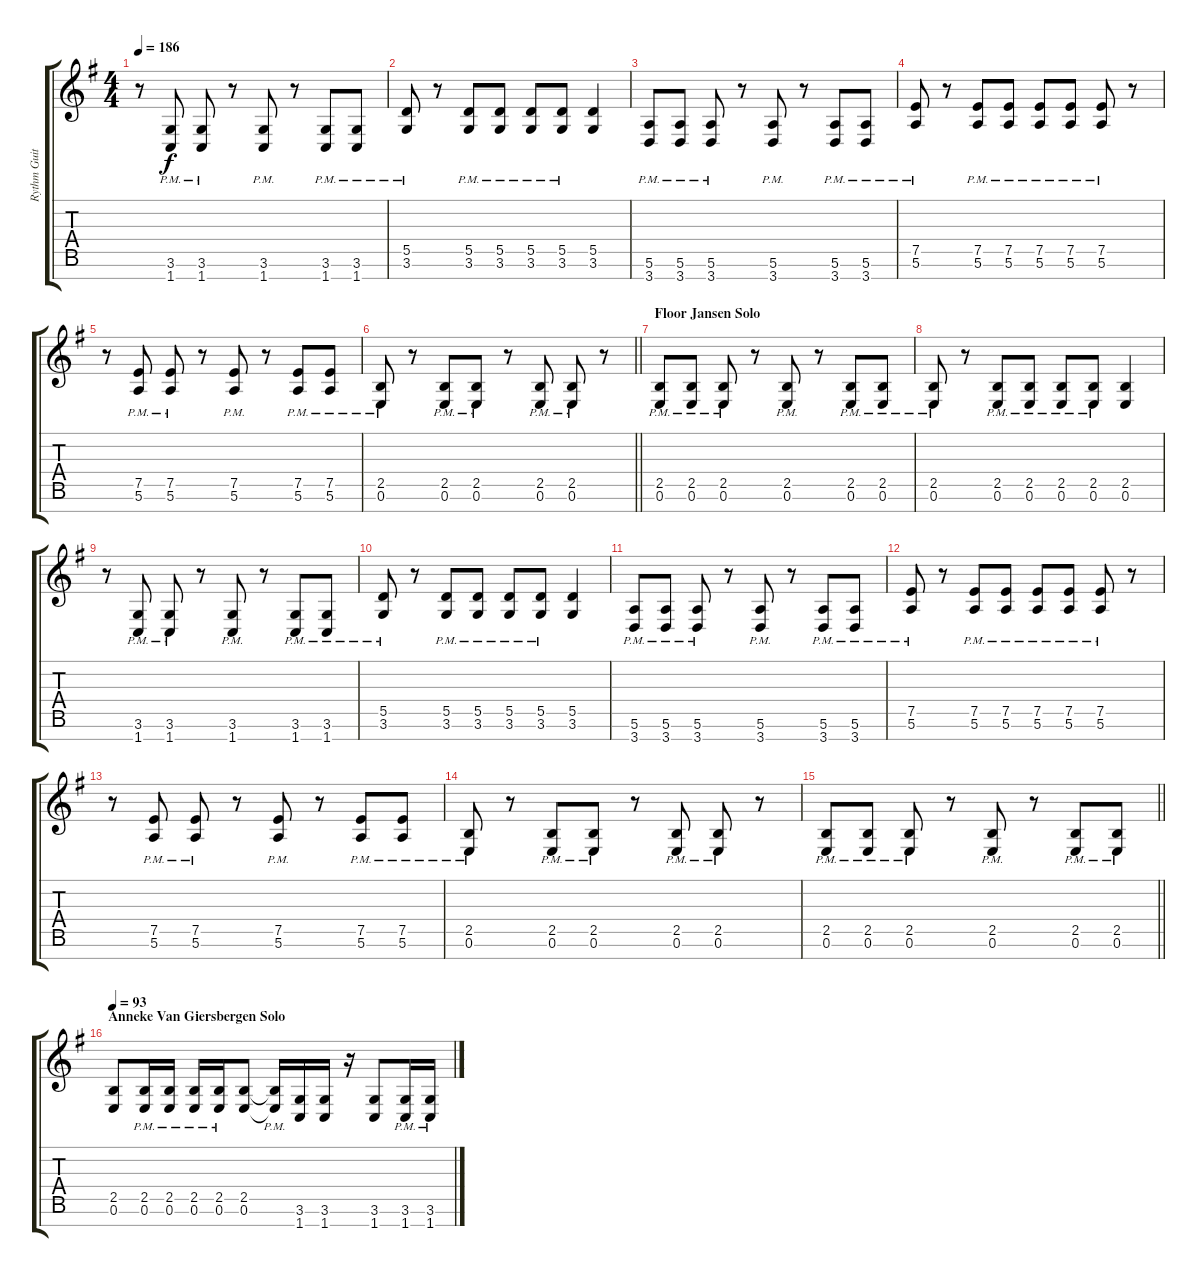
\track ("Rythm Guitar - Arjen Lucassen" "Rythm Guit") {instrument distortionguitar}
\staff {score tabs}
\tuning (E4 B3 G3 D3 A2 E2 B1) {hide}
\ts (4 4)
\tempo 186
\clef g2
\ks eminor
r.8{dy f} (3.6{pm} 1.7{pm}).8 (3.6{pm} 1.7{pm}).8 r.8 (3.6{pm} 1.7{pm}).8 r.8 (3.6{pm} 1.7{pm}).8 (3.6{pm} 1.7{pm}).8 |
(5.5{pm} 3.6{pm}).8 r.8 (5.5{pm} 3.6{pm}).8 (5.5{pm} 3.6{pm}).8 (5.5{pm} 3.6{pm}).8 (5.5{pm} 3.6{pm}).8 (5.5 3.6).4 |
(5.6{pm} 3.7{pm}).8 (5.6{pm} 3.7{pm}).8 (5.6{pm} 3.7{pm}).8 r.8 (5.6{pm} 3.7{pm}).8 r.8 (5.6{pm} 3.7{pm}).8 (5.6{pm} 3.7{pm}).8 |
(7.5{pm} 5.6{pm}).8 r.8 (7.5{pm} 5.6{pm}).8 (7.5{pm} 5.6{pm}).8 (7.5{pm} 5.6{pm}).8 (7.5{pm} 5.6{pm}).8 (7.5{pm} 5.6{pm}).8 r.8 |
r.8 (7.5{pm} 5.6{pm}).8 (7.5{pm} 5.6{pm}).8 r.8 (7.5{pm} 5.6{pm}).8 r.8 (7.5{pm} 5.6{pm}).8 (7.5{pm} 5.6{pm}).8 |
\barLineRight lightlight
(2.5{pm} 0.6{pm}).8 r.8 (2.5{pm} 0.6{pm}).8 (2.5{pm} 0.6{pm}).8 r.8 (2.5{pm} 0.6{pm}).8 (2.5{pm} 0.6{pm}).8 r.8 |
\section ("" "Floor Jansen Solo")
(2.5{pm} 0.6{pm}).8 (2.5{pm} 0.6{pm}).8 (2.5{pm} 0.6{pm}).8 r.8 (2.5{pm} 0.6{pm}).8 r.8 (2.5{pm} 0.6{pm}).8 (2.5{pm} 0.6{pm}).8 |
(2.5{pm} 0.6{pm}).8 r.8 (2.5{pm} 0.6{pm}).8 (2.5{pm} 0.6{pm}).8 (2.5{pm} 0.6{pm}).8 (2.5{pm} 0.6{pm}).8 (2.5 0.6).4 |
r.8 (3.6{pm} 1.7{pm}).8 (3.6{pm} 1.7{pm}).8 r.8 (3.6{pm} 1.7{pm}).8 r.8 (3.6{pm} 1.7{pm}).8 (3.6{pm} 1.7{pm}).8 |
(5.5{pm} 3.6{pm}).8 r.8 (5.5{pm} 3.6{pm}).8 (5.5{pm} 3.6{pm}).8 (5.5{pm} 3.6{pm}).8 (5.5{pm} 3.6{pm}).8 (5.5 3.6).4 |
(5.6{pm} 3.7{pm}).8 (5.6{pm} 3.7{pm}).8 (5.6{pm} 3.7{pm}).8 r.8 (5.6{pm} 3.7{pm}).8 r.8 (5.6{pm} 3.7{pm}).8 (5.6{pm} 3.7{pm}).8 |
(7.5{pm} 5.6{pm}).8 r.8 (7.5{pm} 5.6{pm}).8 (7.5{pm} 5.6{pm}).8 (7.5{pm} 5.6{pm}).8 (7.5{pm} 5.6{pm}).8 (7.5{pm} 5.6{pm}).8 r.8 |
r.8 (7.5{pm} 5.6{pm}).8 (7.5{pm} 5.6{pm}).8 r.8 (7.5{pm} 5.6{pm}).8 r.8 (7.5{pm} 5.6{pm}).8 (7.5{pm} 5.6{pm}).8 |
(2.5{pm} 0.6{pm}).8 r.8 (2.5{pm} 0.6{pm}).8 (2.5{pm} 0.6{pm}).8 r.8 (2.5{pm} 0.6{pm}).8 (2.5{pm} 0.6{pm}).8 r.8 |
\barLineRight lightlight
(2.5{pm} 0.6{pm}).8 (2.5{pm} 0.6{pm}).8 (2.5{pm} 0.6{pm}).8 r.8 (2.5{pm} 0.6{pm}).8 r.8 (2.5{pm} 0.6{pm}).8 (2.5{pm} 0.6{pm}).8 |
\section ("" "Anneke Van Giersbergen Solo")
\tempo 93
(2.5 0.6).8 (2.5{pm} 0.6{pm}).16 (2.5{pm} 0.6{pm}).16 (2.5{pm} 0.6{pm}).16 (2.5{pm} 0.6{pm}).16 (2.5 0.6).8 (2.5{pm t} 0.6{pm t}).16 (3.6 1.7).16 (3.6 1.7).16 r.16 (3.6 1.7).8 (3.6{pm} 1.7{pm}).16 (3.6{pm} 1.7{pm}).16
